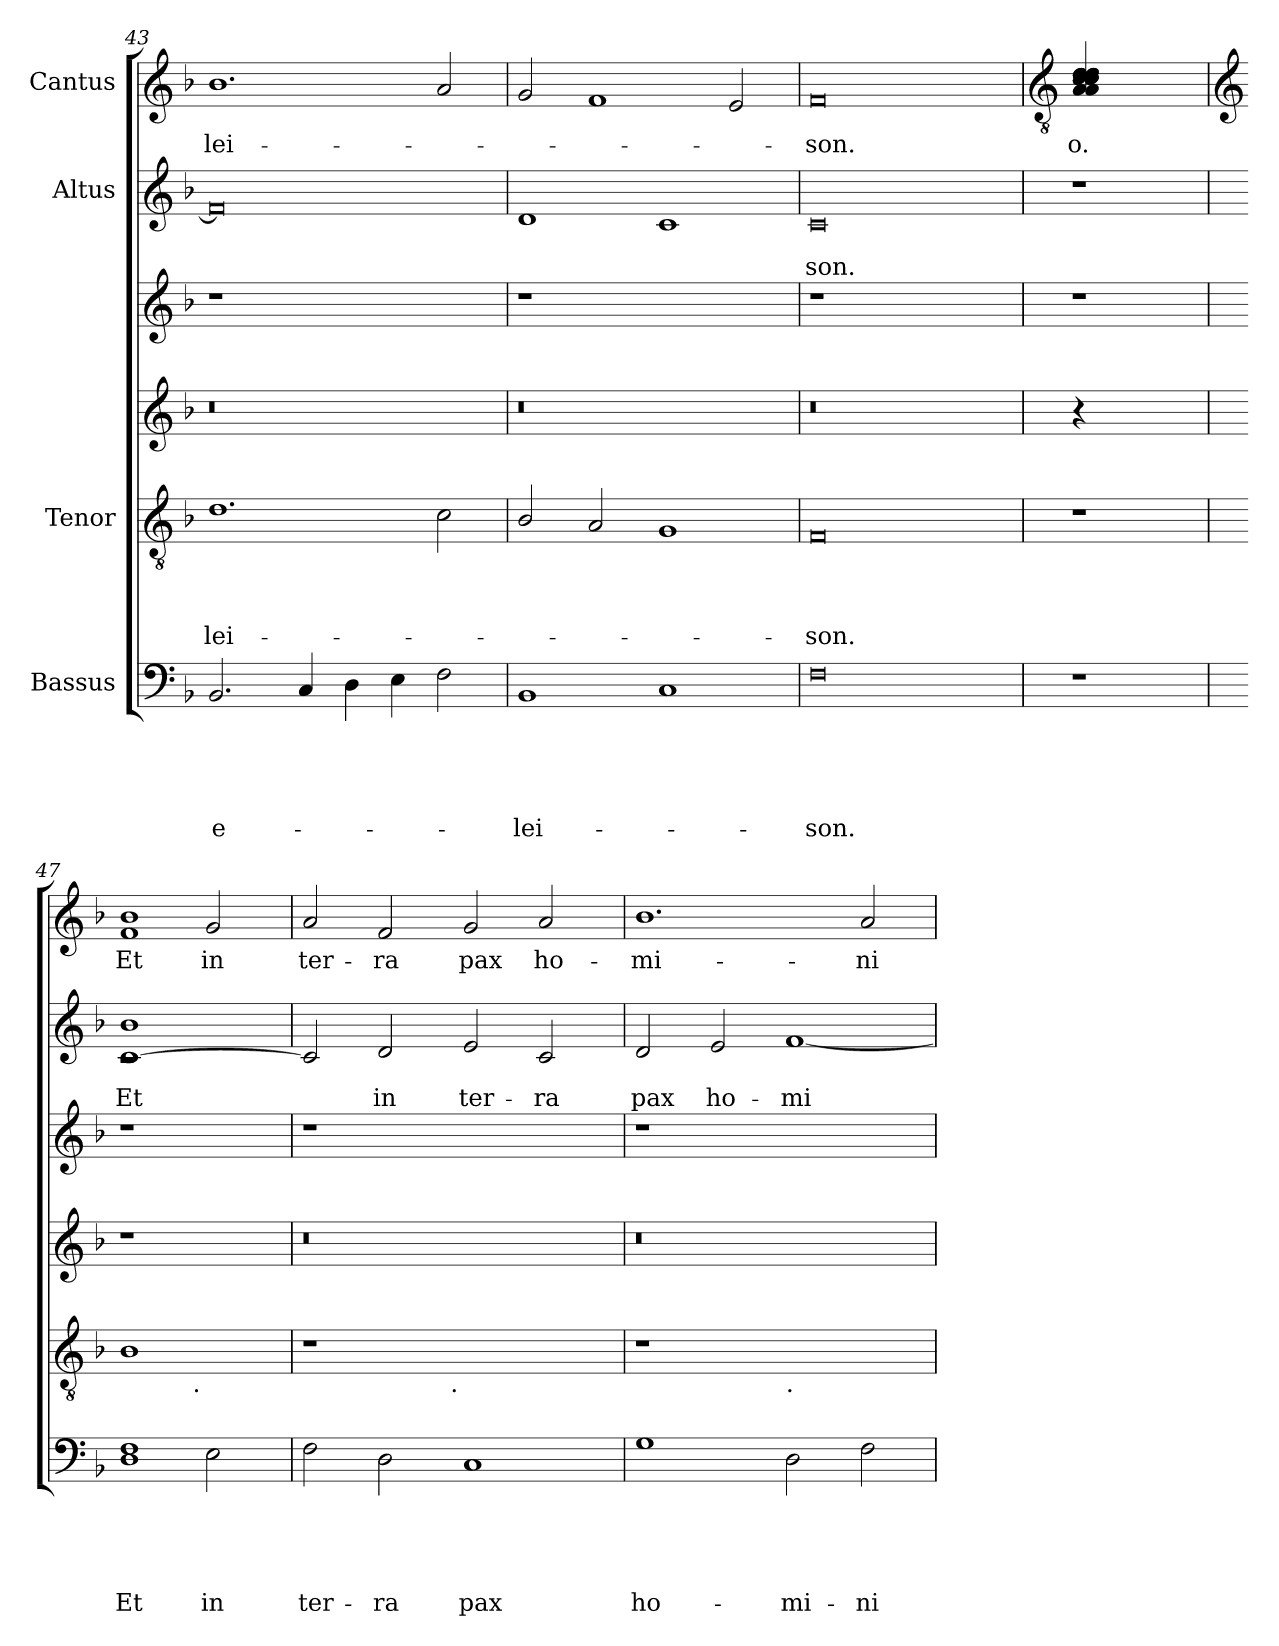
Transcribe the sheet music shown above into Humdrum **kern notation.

**kern	**text	**text	**text	**text	**text	**kern	**text	**text	**text	**text	**kern	**kern	**kern	**text	**text	**kern	**text
*part5	*part5	*part5	*part5	*part5	*part5	*part4	*part4	*part4	*part4	*part4	*part3	*part3	*part2	*part2	*part2	*part1	*part1
*staff6	*staff6	*staff6	*staff6	*staff6	*staff6	*staff5	*staff5	*staff5	*staff5	*staff5	*staff4	*staff3	*staff2	*staff2	*staff2	*staff1	*staff1
*I"Bassus	*	*	*	*	*	*I"Tenor	*	*	*	*	*	*	*I"Altus	*	*	*I"Cantus	*
*clefF4	*	*	*	*	*	*clefGv2	*	*	*	*	*clefG2	*clefG2	*clefG2	*	*	*clefG2	*
*k[b-]	*	*	*	*	*	*k[b-]	*	*	*	*	*k[b-]	*k[b-]	*k[b-]	*	*	*k[b-]	*
*F:	*	*	*	*	*	*F:	*	*	*	*	*F:	*F:	*F:	*	*	*F:	*
=43	=43	=43	=43	=43	=43	=43	=43	=43	=43	=43	=43	=43	=43	=43	=43	=43	=43
!	!	!	!	!	!LO:LY:b	!	!	!	!	!LO:LY:b	!	!	!	!	!	!	!LO:LY:b
2.BB-/	.	.	.	.	e-	1.d	.	.	.	-lei-	0r	1r	0f]	.	.	1.b-	-lei-
4C/	.	.	.	.	.	.	.	.	.	.	.	.	.	.	.	.	.
4D\	.	.	.	.	.	.	.	.	.	.	.	1ryy	.	.	.	.	.
4E\	.	.	.	.	.	.	.	.	.	.	.	.	.	.	.	.	.
2F\	.	.	.	.	.	2c\	.	.	.	.	.	.	.	.	.	2a/	.
=44!	=44!	=44!	=44!	=44!	=44!	=44!	=44!	=44!	=44!	=44!	=44!	=44!	=44!	=44!	=44!	=44!	=44!
!	!	!	!	!	!LO:LY:b	!	!	!	!	!	!	!	!	!	!	!	!
1BB-	.	.	.	.	-lei-	2B-/	.	.	.	.	0r	1r	1d	.	.	2g/	.
.	.	.	.	.	.	2A/	.	.	.	.	.	.	.	.	.	1f	.
1C	.	.	.	.	.	1G	.	.	.	.	.	1ryy	1c	.	.	.	.
.	.	.	.	.	.	.	.	.	.	.	.	.	.	.	.	2e/	.
=45!	=45!	=45!	=45!	=45!	=45!	=45!	=45!	=45!	=45!	=45!	=45!	=45!	=45!	=45!	=45!	=45!	=45!
!	!	!	!	!	!LO:LY:b	!	!	!	!	!LO:LY:b	!	!	!	!	!LO:LY:b	!	!LO:LY:b
0F	.	.	.	.	-son.	0F	.	.	.	-son.	0r	1r	0c	.	-son.	0f	-son.
.	.	.	.	.	.	.	.	.	.	.	.	1ryy	.	.	.	.	.
!!LO:PB:g=z
=46!	=46!	=46!	=46!	=46!	=46!	=46!	=46!	=46!	=46!	=46!	=46!	=46!	=46!	=46!	=46!	=46!	=46!
*	*	*	*	*	*	*	*	*	*	*	*	*	*	*	*	*clefGv2	*
!	!	!	!	!	!	!	!	!	!	!	!	!	!	!	!	!	!LO:LY:b
1r	.	.	.	.	.	1r	.	.	.	.	4r	1r	1r	.	.	(4A/ 4A/ 4c/ 4c/ 4c/ 4c/ 4d/ 4d/ 4d/ 4d/	-o.
.	.	.	.	.	.	.	.	.	.	.	2.ryy	.	.	.	.	2.ryy	.
!!LO:LB:g=z
=47!	=47!	=47!	=47!	=47!	=47!	=47!	=47!	=47!	=47!	=47!	=47!	=47!	=47!	=47!	=47!	=47!	=47!
*	*	*	*	*	*	*	*	*	*	*	*	*	*	*	*	*clefG2	*
!	!	!	!	!	!LO:LY:b	!	!	!	!	!	!	!	!	!	!LO:LY:b	!	!LO:LY:b
*^	*	*	*	*	*	*^	*	*	*	*	*	*	*^	*	*	*^	*
1D 1F	2ryy	.	.	.	.	Et	1B-	4...ryy	.	.	.	.	1r	1r	[<1c 1b-	1rc	.	Et	1f 1b-	2ryy	Et
!	!	!	!	!	!	!	!	!LO:TX:b:t=.	!	!	!	!	!	!	!	!	!	!	!	!	!
.	.	.	.	.	.	.	.	2ryy	.	.	.	.	.	.	.	.	.	.	.	.	.
!	!	!	!	!	!	!LO:LY:b	!	!	!	!	!	!	!	!	!	!	!	!	!	!	!LO:LY:b
.	2E\	.	.	.	.	in	.	.	.	.	.	.	.	.	.	.	.	.	.	2g/	in
.	.	.	.	.	.	.	.	32ryy	.	.	.	.	.	.	.	.	.	.	.	.	.
=48!	=48!	=48!	=48!	=48!	=48!	=48!	=48!	=48!	=48!	=48!	=48!	=48!	=48!	=48!	=48!	=48!	=48!	=48!	=48!	=48!	=48!
!	!	!	!	!	!	!LO:LY:b	!	!	!	!	!	!	!	!	!	!	!	!	!	!	!LO:LY:b
*	*	*	*	*	*	*	*	*	*	*	*	*	*	*	*v	*v	*	*	*	*	*
*v	*v	*	*	*	*	*	*	*	*	*	*	*	*	*	*	*	*	*v	*v	*
2F\	.	.	.	.	ter-	1r	2ryy	.	.	.	.	0r	1r	2c/]	.	.	2a/	ter-
!	!	!	!	!	!LO:LY:b	!	!	!	!	!	!	!	!	!	!	!LO:LY:b	!	!LO:LY:b
2D\	.	.	.	.	-ra	.	4...ryy	.	.	.	.	.	.	2d/	.	in	2f/	-ra
!	!	!	!	!	!	!	!LO:TX:b:t=.	!	!	!	!	!	!	!	!	!	!	!
.	.	.	.	.	.	.	1ryy	.	.	.	.	.	.	.	.	.	.	.
!	!	!	!	!	!LO:LY:b	!	!	!	!	!	!	!	!	!	!	!LO:LY:b	!	!LO:LY:b
1C	.	.	.	.	pax	1ryy	.	.	.	.	.	.	1ryy	2e/	.	ter-	2g/	pax
!	!	!	!	!	!	!	!	!	!	!	!	!	!	!	!	!LO:LY:b	!	!LO:LY:b
.	.	.	.	.	.	.	.	.	.	.	.	.	.	2c/	.	-ra	2a/	ho-
.	.	.	.	.	.	.	32ryy	.	.	.	.	.	.	.	.	.	.	.
=49!	=49!	=49!	=49!	=49!	=49!	=49!	=49!	=49!	=49!	=49!	=49!	=49!	=49!	=49!	=49!	=49!	=49!	=49!
!	!	!	!	!	!LO:LY:b	!	!	!	!	!	!	!	!	!	!	!LO:LY:b	!	!LO:LY:b
*	*	*	*	*	*	*v	*v	*	*	*	*	*	*	*	*	*	*	*
1G	.	.	.	.	ho-	1r	.	.	.	.	0r	1r	2d/	.	pax	1.b-	-mi-
!	!	!	!	!	!	!	!	!	!	!	!	!	!	!	!LO:LY:b	!	!
.	.	.	.	.	.	.	.	.	.	.	.	.	2e/	.	ho-	.	.
!	!	!	!	!	!	!LO:TX:b:t=.	!	!	!	!	!	!	!	!	!	!	!
!	!	!	!	!	!LO:LY:b	!	!	!	!	!	!	!	!	!	!LO:LY:b	!	!
2D\	.	.	.	.	-mi-	1ryy	.	.	.	.	.	1ryy	[<1f	.	-mi-	.	.
!	!	!	!	!	!LO:LY:b	!	!	!	!	!	!	!	!	!	!	!	!LO:LY:b
2F\	.	.	.	.	-ni-	.	.	.	.	.	.	.	.	.	.	2a/	-ni-
=!	=!	=!	=!	=!	=!	=!	=!	=!	=!	=!	=!	=!	=!	=!	=!	=!	=!
*-	*-	*-	*-	*-	*-	*-	*-	*-	*-	*-	*-	*-	*-	*-	*-	*-	*-
